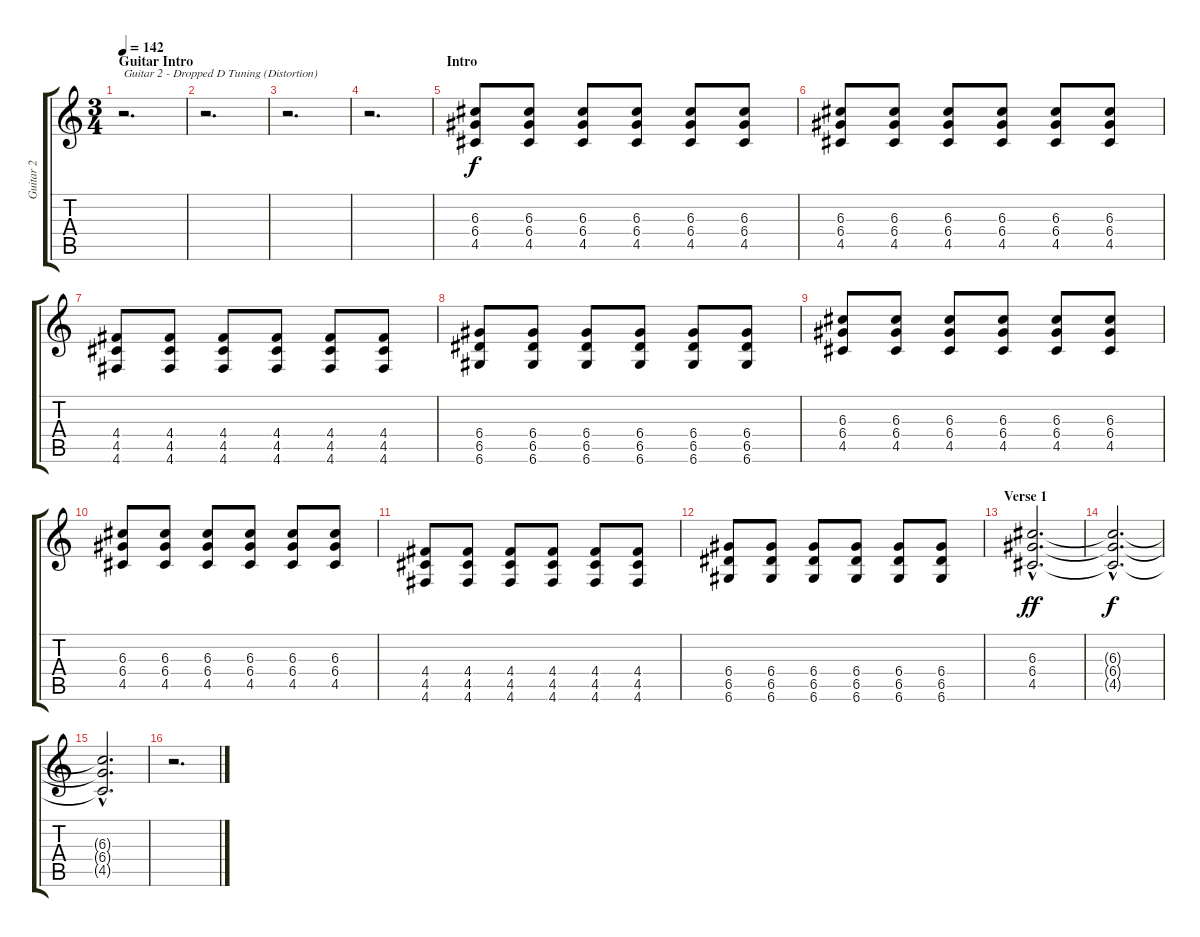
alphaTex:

\track ("Guitar 2" "Guitar 2") {instrument distortionguitar}
\staff {score tabs}
\tuning (E4 B3 G3 D3 A2 D2) {hide}
\ts (3 4)
\section ("" "Guitar Intro")
\tempo 142
\clef g2
\ks c
r.2{d txt "Guitar 2 - Dropped D Tuning (Distortion)" dy f instrument distortionguitar} |
r.2{d} |
r.2{d} |
r.2{d} |
\section ("" "Intro")
(6.3 6.4 4.5).8 (6.3 6.4 4.5).8 (6.3 6.4 4.5).8 (6.3 6.4 4.5).8 (6.3 6.4 4.5).8 (6.3 6.4 4.5).8 |
(6.3 6.4 4.5).8 (6.3 6.4 4.5).8 (6.3 6.4 4.5).8 (6.3 6.4 4.5).8 (6.3 6.4 4.5).8 (6.3 6.4 4.5).8 |
(4.4 4.5 4.6).8 (4.4 4.5 4.6).8 (4.4 4.5 4.6).8 (4.4 4.5 4.6).8 (4.4 4.5 4.6).8 (4.4 4.5 4.6).8 |
(6.4 6.5 6.6).8 (6.4 6.5 6.6).8 (6.4 6.5 6.6).8 (6.4 6.5 6.6).8 (6.4 6.5 6.6).8 (6.4 6.5 6.6).8 |
(6.3 6.4 4.5).8 (6.3 6.4 4.5).8 (6.3 6.4 4.5).8 (6.3 6.4 4.5).8 (6.3 6.4 4.5).8 (6.3 6.4 4.5).8 |
(6.3 6.4 4.5).8 (6.3 6.4 4.5).8 (6.3 6.4 4.5).8 (6.3 6.4 4.5).8 (6.3 6.4 4.5).8 (6.3 6.4 4.5).8 |
(4.4 4.5 4.6).8 (4.4 4.5 4.6).8 (4.4 4.5 4.6).8 (4.4 4.5 4.6).8 (4.4 4.5 4.6).8 (4.4 4.5 4.6).8 |
(6.4 6.5 6.6).8 (6.4 6.5 6.6).8 (6.4 6.5 6.6).8 (6.4 6.5 6.6).8 (6.4 6.5 6.6).8 (6.4 6.5 6.6).8 |
\section ("" "Verse 1")
(6.3{hac} 6.4{hac} 4.5{hac}).2{d dy ff volume 0} |
(6.3{hac t} 6.4{hac t} 4.5{hac t}).2{d dy f} |
(6.3{hac t} 6.4{hac t} 4.5{hac t}).2{d} |
r.2{d}
